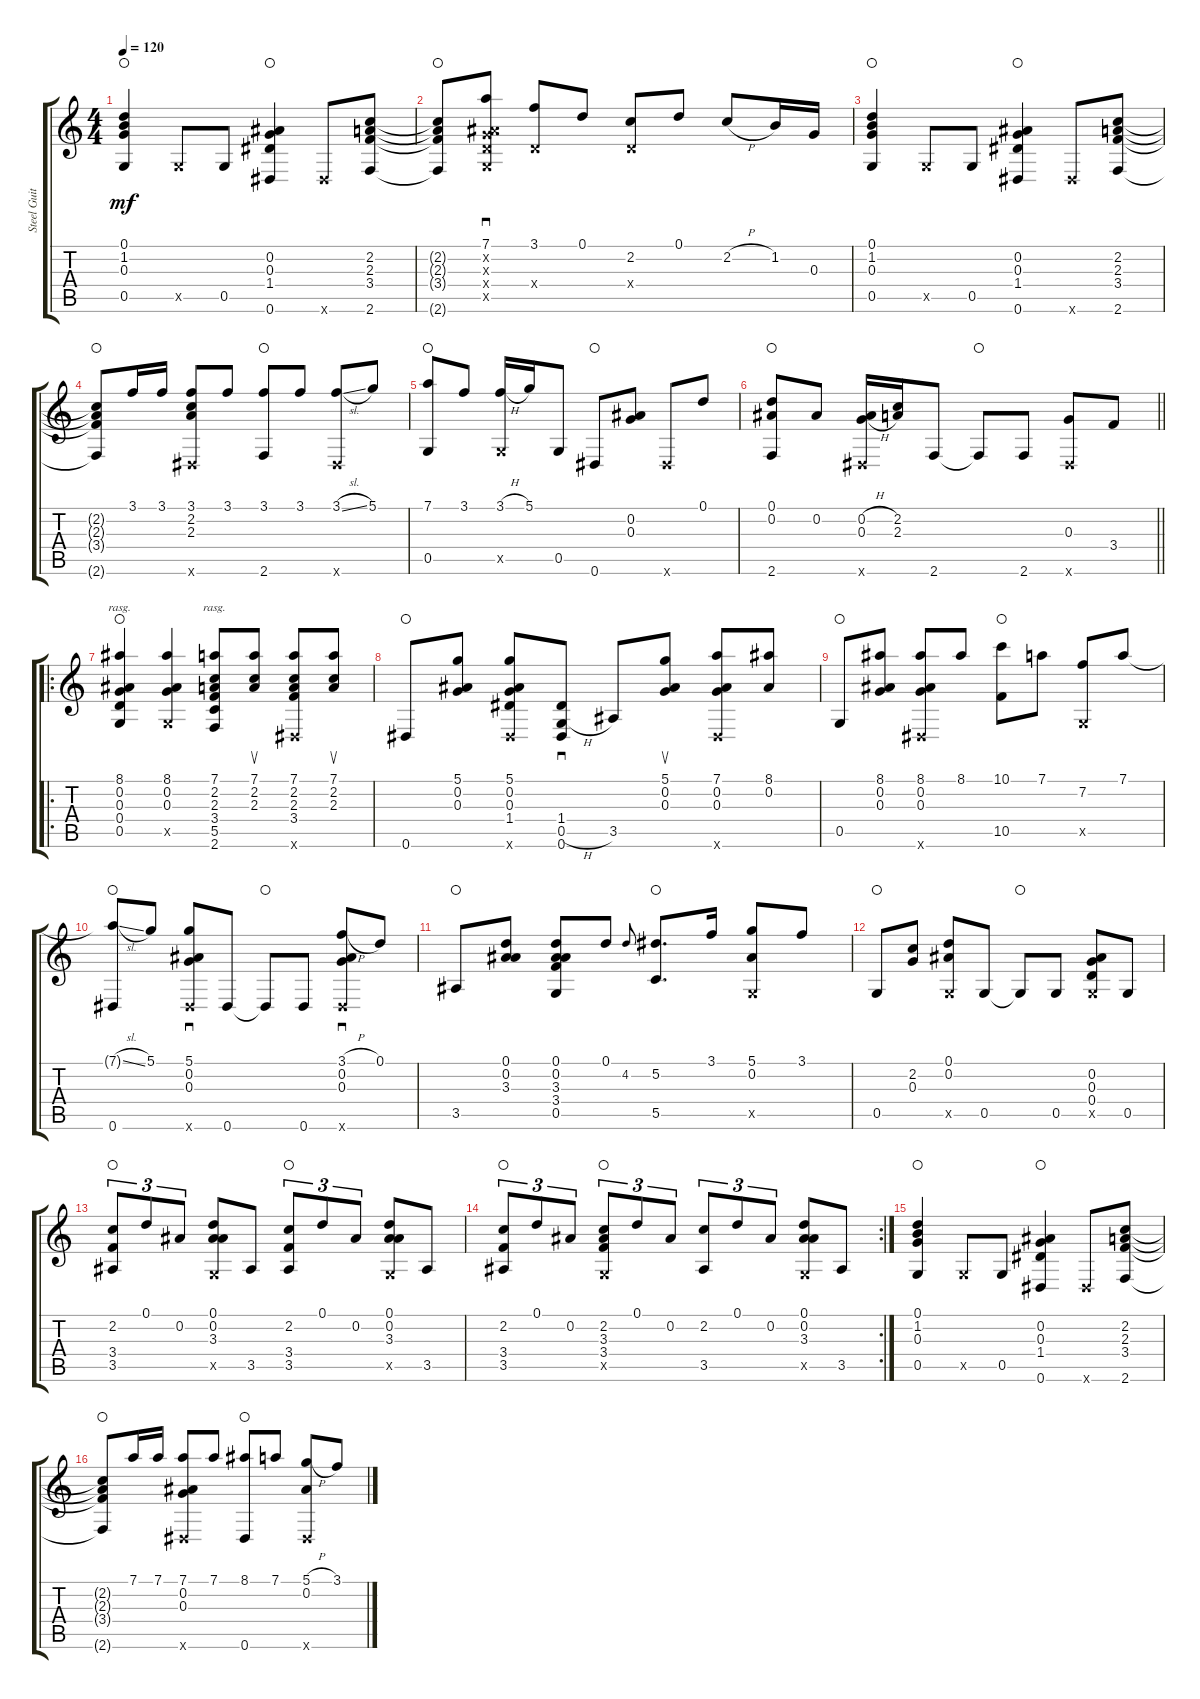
\track ("Steel Guitar" "Steel Guit") {instrument acousticguitarsteel}
\staff {score tabs}
\tuning (D4 Bb3 G3 D3 G2 Eb2) {hide}
\ts (4 4)
\tempo 120
\clef g2
\ks c
(0.1 1.2 0.3 0.5).4{dy mf waho} 0.5{x}.8 0.5.8 (0.2 0.3 1.4 0.6).4{waho} 0.6{x}.8 (2.2 2.3 3.4 2.6).8 |
(2.2{t} 2.3{t} 3.4{t} 2.6{t}).8{waho} (7.1 0.2{x} 0.3{x} 0.4{x} 0.5{x}).8{sd} (3.1 0.4{x}).8 0.1.8 (2.2 0.4{x}).8 0.1.8 2.2{h}.8 1.2.16 0.3.16 |
(0.1 1.2 0.3 0.5).4{waho} 0.5{x}.8 0.5.8 (0.2 0.3 1.4 0.6).4{waho} 0.6{x}.8 (2.2 2.3 3.4 2.6).8 |
(2.2{t} 2.3{t} 3.4{t} 2.6{t}).8{waho} 3.1.16 3.1.16 (3.1 2.2 2.3 0.6{x}).8 3.1.8 (3.1 2.6).8{waho} 3.1.8 (3.1{sl} 0.6{x}).8 5.1.8 |
(7.1 0.5).8{waho} 3.1.8 (3.1{h} 0.5{x}).16 5.1.16 0.5.8 0.6.8{waho} (0.2 0.3).8 0.6{x}.8 0.1.8 |
\barLineRight lightlight
(0.1 0.2 2.6).8{waho} 0.2.8 (0.2{h} 0.3{h} 0.6{x}).16 (2.2 2.3).16 2.6.8 2.6{t}.8{waho} 2.6.8 (0.3 0.6{x}).8 3.4.8 |
\ro
(8.1 0.2 0.3 0.4 0.5).4{rasg ii waho} (8.1 0.2 0.3 0.5{x}).4 (7.1 2.2 2.3 3.4 5.5 2.6).8{rasg ii} (7.1 2.2 2.3).8{su} (7.1 2.2 2.3 3.4 0.6{x}).8 (7.1 2.2 2.3).8{su} |
0.6.8{waho} (5.1 0.2 0.3).8 (5.1 0.2 0.3 1.4 0.6{x}).8 (1.4 0.5{h} 0.6).8{sd} 3.5.8 (5.1 0.2 0.3).8{su} (7.1 0.2 0.3 0.6{x}).8 (8.1 0.2).8 |
0.5.8{waho} (8.1 0.2 0.3).8 (8.1 0.2 0.3 0.6{x}).8 8.1.8 (10.1 10.5).8{waho} 7.1.8 (7.2 0.5{x}).8 7.1.8 |
(7.1{sl t} 0.6).8{waho} 5.1.8 (5.1 0.2 0.3 0.6{x}).8{sd} 0.6.8 0.6{t}.8{waho} 0.6.8 (3.1{h} 0.2 0.3 0.6{x}).8{sd} 0.1.8 |
3.5.8{waho} (0.1 0.2 3.3).8 (0.1 0.2 3.3 3.4 0.5).8 0.1.8 4.2.8{gr onbeat} (5.2 5.5).8{d waho} 3.1.16 (5.1 0.2 0.5{x}).8 3.1.8 |
0.5.8{waho} (2.2 0.3).8 (0.1 0.2 0.5{x}).8 0.5.8 0.5{t}.8{waho} 0.5.8 (0.2 0.3 0.4 0.5{x}).8 0.5.8 |
(2.2 3.4 3.5).8{tu (3 2) waho} 0.1.8{tu (3 2)} 0.2.8{tu (3 2)} (0.1 0.2 3.3 0.5{x}).8 3.5.8 (2.2 3.4 3.5).8{tu (3 2) waho} 0.1.8{tu (3 2)} 0.2.8{tu (3 2)} (0.1 0.2 3.3 0.5{x}).8 3.5.8 |
\rc 2
(2.2 3.4 3.5).8{tu (3 2) waho} 0.1.8{tu (3 2)} 0.2.8{tu (3 2)} (2.2 3.3 3.4 0.5{x}).8{tu (3 2) waho} 0.1.8{tu (3 2)} 0.2.8{tu (3 2)} (2.2 3.5).8{tu (3 2)} 0.1.8{tu (3 2)} 0.2.8{tu (3 2)} (0.1 0.2 3.3 0.5{x}).8 3.5.8 |
(0.1 1.2 0.3 0.5).4{waho} 0.5{x}.8 0.5.8 (0.2 0.3 1.4 0.6).4{waho} 0.6{x}.8 (2.2 2.3 3.4 2.6).8 |
(2.2{t} 2.3{t} 3.4{t} 2.6{t}).8{waho} 7.1.16 7.1.16 (7.1 0.2 0.3 0.6{x}).8 7.1.8 (8.1 0.6).8{waho} 7.1.8 (5.1{h} 0.2 0.6{x}).8 3.1.8
